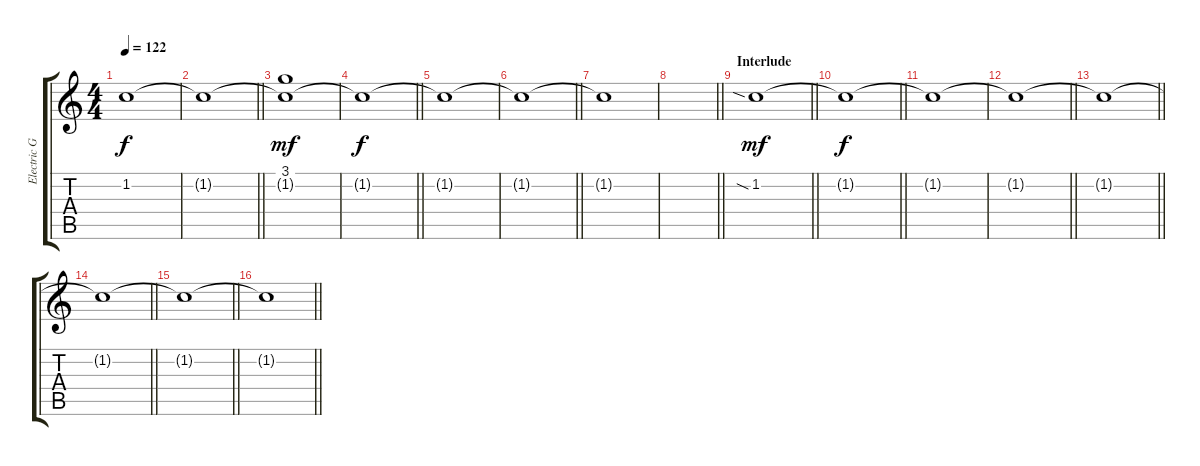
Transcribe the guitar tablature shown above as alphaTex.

\track ("Electric Guitar" "Electric G") {instrument distortionguitar}
\staff {score tabs}
\tuning (E4 B3 G3 D3 A2 E2) {hide}
\ts (4 4)
\tempo 122
\clef g2
\ks c
1.2.1{dy f} |
\barLineRight lightlight
1.2{t}.1 |
(3.1 1.2{t}).1{dy mf} |
\barLineRight lightlight
1.2{t}.1{dy f} |
1.2{t}.1 |
\barLineRight lightlight
1.2{t}.1 |
1.2{t}.1 |
\barLineRight lightlight
|
\section ("" "Interlude")
\barLineRight lightlight
1.2{sia}.1{dy mf} |
\barLineRight lightlight
1.2{t}.1{dy f} |
1.2{t}.1 |
\barLineRight lightlight
1.2{t}.1 |
\barLineRight lightlight
1.2{t}.1 |
\barLineRight lightlight
1.2{t}.1 |
\barLineRight lightlight
1.2{t}.1 |
\barLineRight lightlight
1.2{t}.1
